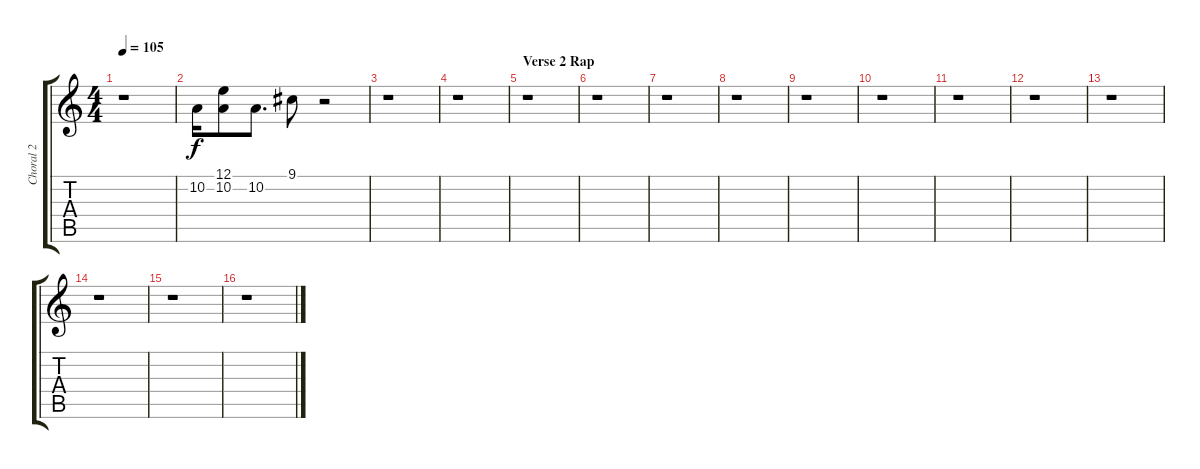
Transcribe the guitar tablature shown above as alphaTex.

\track ("Choral 2" "Choral 2") {instrument clarinet}
\staff {score tabs}
\tuning (E4 B3 G3 D3 A2 E2) {hide}
\ts (4 4)
\tempo 105
\clef g2
\ks c
r.1{dy f} |
10.2.16 (12.1 10.2).8 10.2.8{d} 9.1.8 r.2 |
r.1 |
r.1 |
\section ("" "Verse 2 Rap")
r.1 |
r.1 |
r.1 |
r.1 |
r.1 |
r.1 |
r.1 |
r.1 |
r.1 |
r.1 |
r.1 |
r.1
